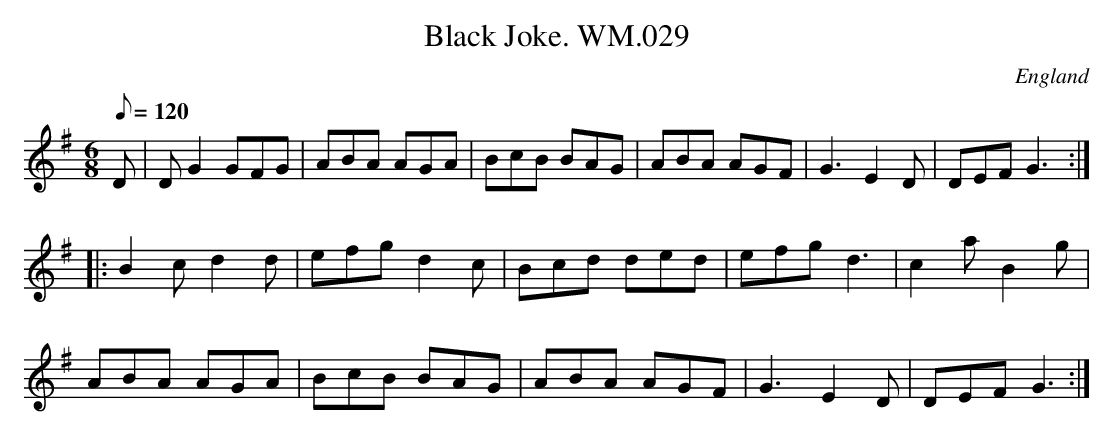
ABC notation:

X:1
T:Black Joke. WM.029
M:6/8
L:1/8
Q:120
O:England
K:G
D|DG2GFG|ABA AGA|BcB BAG|ABA AGF|G3E2D|DEFG3:|!
|:B2cd2d|efgd2c|Bcd ded|efgd3|c2aB2g|!ABA AGA|
BcB BAG|ABA AGF|G3E2D|DEFG3:|]
